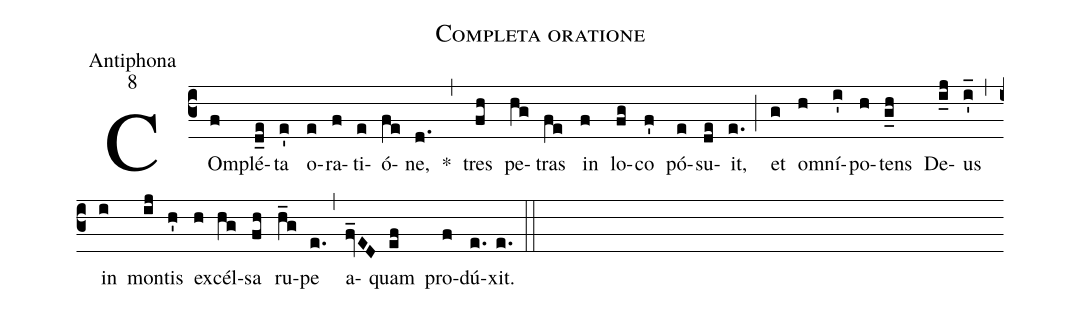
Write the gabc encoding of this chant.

name:Completa oratione;
office-part:Antiphona;
mode:8;
%%
(c3) COm(f)plé(d_e)ta(e') o(e)ra(f)ti(e)ó(fe)ne,(d.) *(,) tres(fh) pe(hg)tras(fe) in(f) lo(fg)co(f') pó(e)su(de)it,(e.) (;) et(g) om(h)ní(i')po(h)tens(g_h) De(i_j)us(i_') (,) in(i) mon(ij)tis(h') ex(h)cél(hg)sa(fh) ru(h_g)pe(e.) (,) a(fv_ED)quam(ef) pro(f)dú(e.)xit.(e.) (::)

% <eu> E(h) u(h) o(g) u(h) a(f) e.(e.) </eu> (::)
